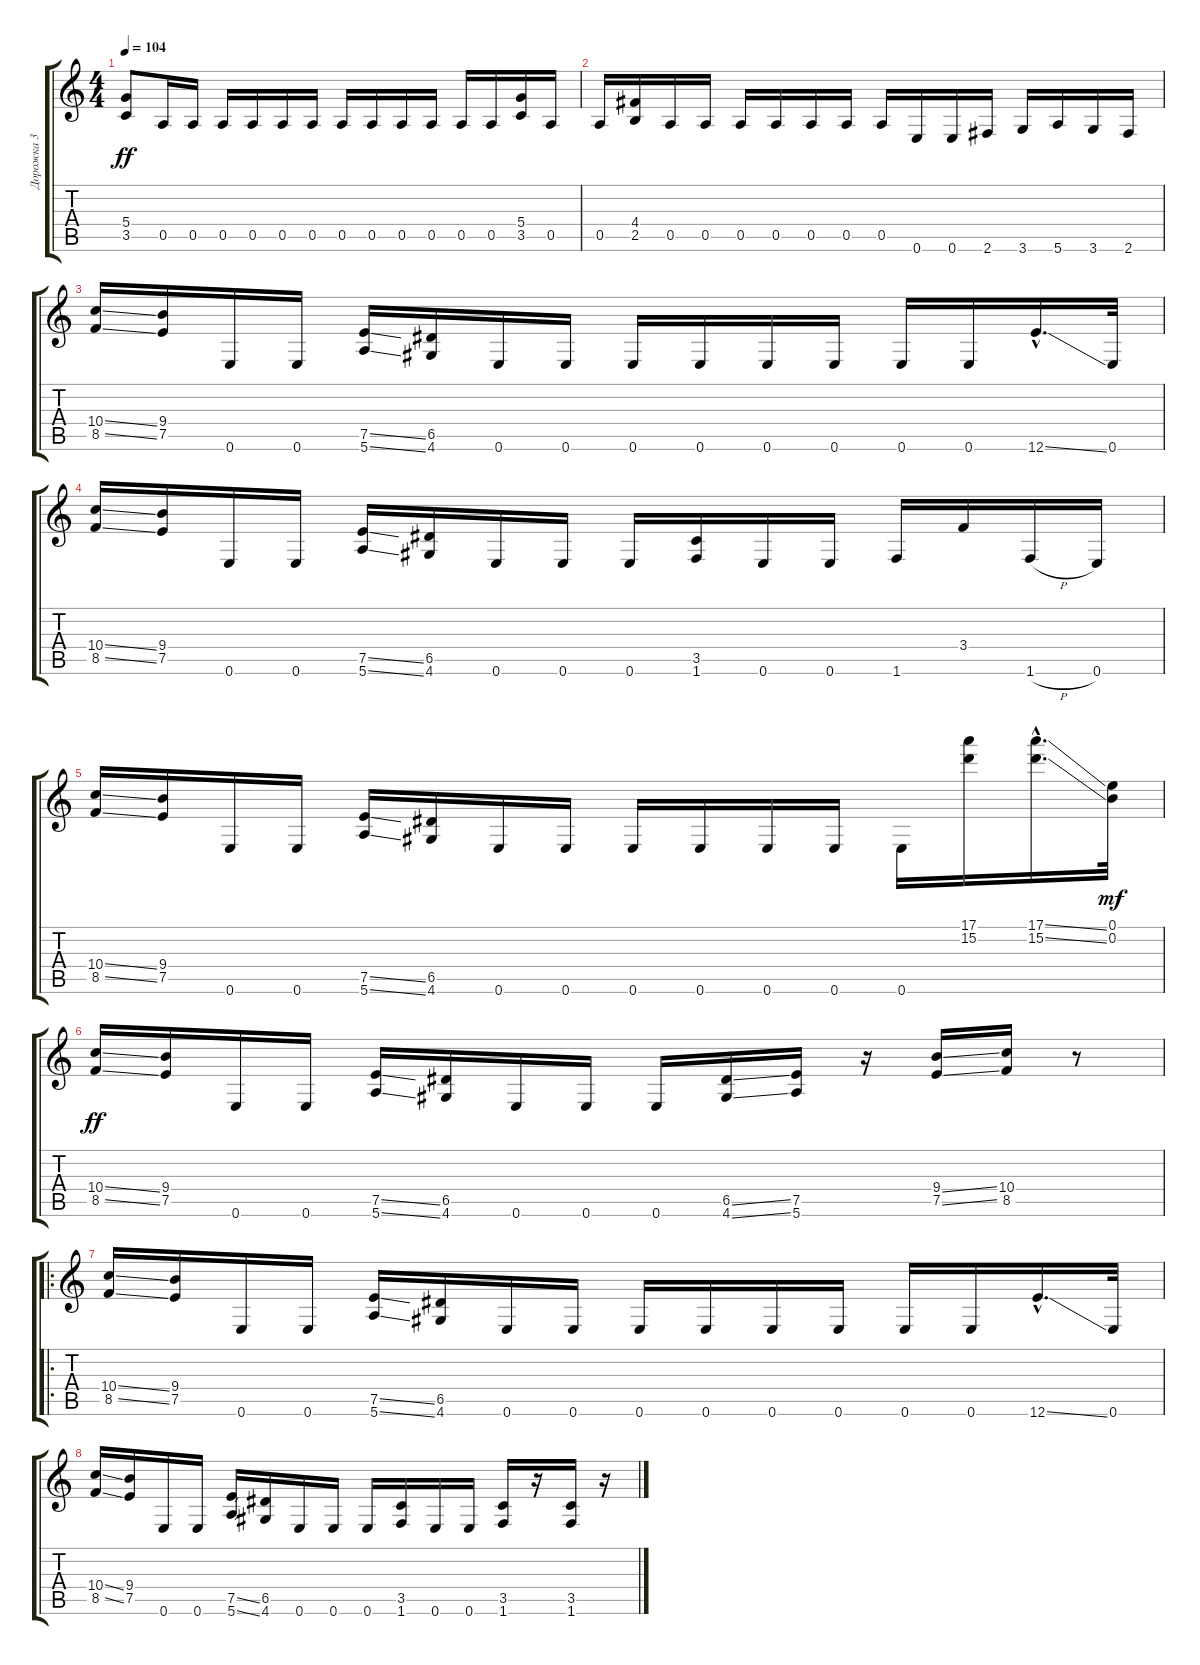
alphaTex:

\track ("Дорожка 3" "Дорожка 3") {instrument distortionguitar}
\staff {score tabs}
\tuning (E4 B3 G3 D3 A2 E2) {hide}
\ts (4 4)
\tempo 104
\clef g2
\ks c
(5.4 3.5).8{dy ff} 0.5.16 0.5.16 0.5.16 0.5.16 0.5.16 0.5.16 0.5.16 0.5.16 0.5.16 0.5.16 0.5.16 0.5.16 (5.4 3.5).16 0.5.16 |
0.5.16 (4.4 2.5).16 0.5.16 0.5.16 0.5.16 0.5.16 0.5.16 0.5.16 0.5.16 0.6.16 0.6.16 2.6.16 3.6.16 5.6.16 3.6.16 2.6.16 |
(10.4{ss} 8.5{ss}).16 (9.4 7.5).16 0.6.16 0.6.16 (7.5{ss} 5.6{ss}).16 (6.5 4.6).16 0.6.16 0.6.16 0.6.16 0.6.16 0.6.16 0.6.16 0.6.16 0.6.16 12.6{ss hac}.16{d} 0.6.32 |
(10.4{ss} 8.5{ss}).16 (9.4 7.5).16 0.6.16 0.6.16 (7.5{ss} 5.6{ss}).16 (6.5 4.6).16 0.6.16 0.6.16 0.6.16 (3.5 1.6).16 0.6.16 0.6.16 1.6.16 3.4.16 1.6{h}.16 0.6.16 |
(10.4{ss} 8.5{ss}).16 (9.4 7.5).16 0.6.16 0.6.16 (7.5{ss} 5.6{ss}).16 (6.5 4.6).16 0.6.16 0.6.16 0.6.16 0.6.16 0.6.16 0.6.16 0.6.16 (17.1 15.2).16 (17.1{ss hac} 15.2{ss hac}).16{d} (0.1 0.2).32{dy mf} |
(10.4{ss} 8.5{ss}).16{dy ff} (9.4 7.5).16 0.6.16 0.6.16 (7.5{ss} 5.6{ss}).16 (6.5 4.6).16 0.6.16 0.6.16 0.6.16 (6.5{ss} 4.6{ss}).16 (7.5 5.6).16 r.16 (9.4{ss} 7.5{ss}).16 (10.4 8.5).16 r.8 |
\ro
(10.4{ss} 8.5{ss}).16 (9.4 7.5).16 0.6.16 0.6.16 (7.5{ss} 5.6{ss}).16 (6.5 4.6).16 0.6.16 0.6.16 0.6.16 0.6.16 0.6.16 0.6.16 0.6.16 0.6.16 12.6{ss hac}.16{d} 0.6.32 |
(10.4{ss} 8.5{ss}).16 (9.4 7.5).16 0.6.16 0.6.16 (7.5{ss} 5.6{ss}).16 (6.5 4.6).16 0.6.16 0.6.16 0.6.16 (3.5 1.6).16 0.6.16 0.6.16 (3.5 1.6).16 r.16 (3.5 1.6).16 r.16
